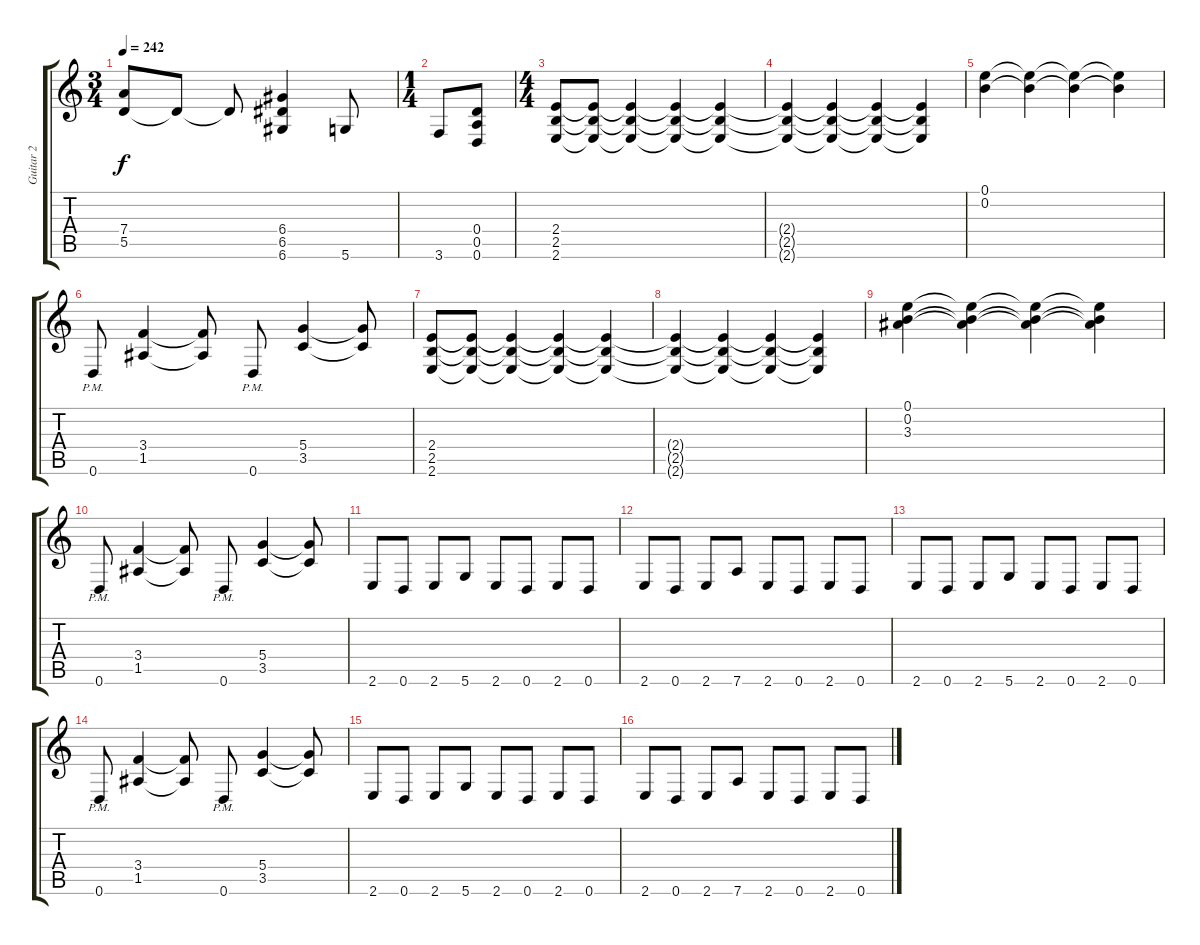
\track ("Guitar 2" "Guitar 2") {instrument distortionguitar}
\staff {score tabs}
\tuning (E4 B3 G3 D3 A2 D2) {hide}
\ts (3 4)
\tempo 242
\clef g2
\ks c
(7.4 5.5).8{dy f} 5.5{t}.8 5.5{t}.8 (6.4 6.5 6.6).4 5.6.8 |
\ts (1 4)
3.6.8 (0.4 0.5 0.6).8 |
\ts (4 4)
(2.4 2.5 2.6).8 (2.4{t} 2.5{t} 2.6{t}).8 (2.4{t} 2.5{t} 2.6{t}).4 (2.4{t} 2.5{t} 2.6{t}).4 (2.4{t} 2.5{t} 2.6{t}).4 |
(2.4{t} 2.5{t} 2.6{t}).4 (2.4{t} 2.5{t} 2.6{t}).4 (2.4{t} 2.5{t} 2.6{t}).4 (2.4{t} 2.5{t} 2.6{t}).4 |
(0.1 0.2).4 (0.1{t} 0.2{t}).4 (0.1{t} 0.2{t}).4 (0.1{t} 0.2{t}).4 |
0.6{pm}.8 (3.4 1.5).4 (3.4{t} 1.5{t}).8 0.6{pm}.8 (5.4 3.5).4 (5.4{t} 3.5{t}).8 |
(2.4 2.5 2.6).8 (2.4{t} 2.5{t} 2.6{t}).8 (2.4{t} 2.5{t} 2.6{t}).4 (2.4{t} 2.5{t} 2.6{t}).4 (2.4{t} 2.5{t} 2.6{t}).4 |
(2.4{t} 2.5{t} 2.6{t}).4 (2.4{t} 2.5{t} 2.6{t}).4 (2.4{t} 2.5{t} 2.6{t}).4 (2.4{t} 2.5{t} 2.6{t}).4 |
(0.1 0.2 3.3).4 (0.1{t} 0.2{t} 3.3{t}).4 (0.1{t} 0.2{t} 3.3{t}).4 (0.1{t} 0.2{t} 3.3{t}).4 |
0.6{pm}.8 (3.4 1.5).4 (3.4{t} 1.5{t}).8 0.6{pm}.8 (5.4 3.5).4 (5.4{t} 3.5{t}).8 |
2.6.8 0.6.8 2.6.8 5.6.8 2.6.8 0.6.8 2.6.8 0.6.8 |
2.6.8 0.6.8 2.6.8 7.6.8 2.6.8 0.6.8 2.6.8 0.6.8 |
2.6.8 0.6.8 2.6.8 5.6.8 2.6.8 0.6.8 2.6.8 0.6.8 |
0.6{pm}.8 (3.4 1.5).4 (3.4{t} 1.5{t}).8 0.6{pm}.8 (5.4 3.5).4 (5.4{t} 3.5{t}).8 |
2.6.8 0.6.8 2.6.8 5.6.8 2.6.8 0.6.8 2.6.8 0.6.8 |
2.6.8 0.6.8 2.6.8 7.6.8 2.6.8 0.6.8 2.6.8 0.6.8
